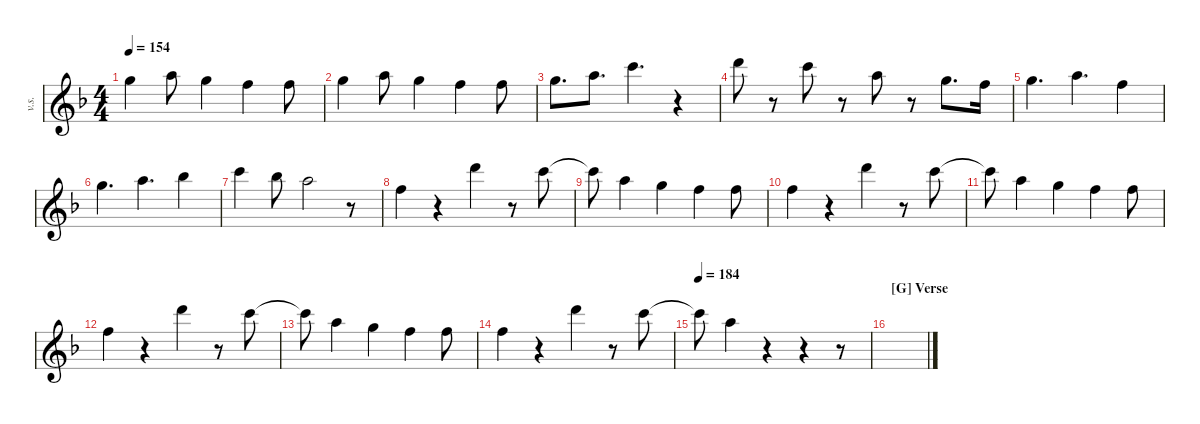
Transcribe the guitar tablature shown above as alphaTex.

\defaultSystemsLayout 4
\hideDynamics
\bracketExtendMode nobrackets
\otherSystemsTrackNameOrientation horizontal
\track ("Vocal Soon" "v.s.") {instrument distortionguitar}
\staff {score}
\tuning (D4 A3 F3 C3 G2 C2)
\ts (4 4)
\tempo 154
\clef g2
\ks dminor
5.1{acc forcenatural}.4{dy mf beam Down} 7.1{acc forcenatural}.8{beam Down} 5.1{acc forcenatural}.4{beam Down} 3.1{acc forcenatural}.4{beam Down} 3.1{acc forcenatural}.8{beam Down} |
5.1{acc forcenatural}.4{beam Down} 7.1{acc forcenatural}.8{beam Down} 5.1{acc forcenatural}.4{beam Down} 3.1{acc forcenatural}.4{beam Down} 3.1{acc forcenatural}.8{beam Down} |
5.1{acc forcenatural}.8{d beam Down} 7.1{acc forcenatural}.8{d beam Down} 10.1{acc forcenatural}.4{d beam Down} r.4{beam Down} |
12.1{acc forcenatural}.8{beam Down} r.8{beam Down} 10.1{acc forcenatural}.8{beam Down} r.8{beam Down} 7.1{acc forcenatural}.8{beam Down} r.8{beam Down} 5.1{acc forcenatural}.8{d beam Down} 3.1{acc forcenatural}.16{beam Down} |
5.1{acc forcenatural}.4{d beam Down} 7.1{acc forcenatural}.4{d beam Down} 3.1{acc forcenatural}.4{beam Down} |
5.1{acc forcenatural}.4{d beam Down} 7.1{acc forcenatural}.4{d beam Down} 8.1{acc b}.4{beam Down} |
10.1{acc forcenatural}.4{beam Down} 8.1{acc b}.8{beam Down} 7.1{acc forcenatural}.2{beam Down} r.8{beam Down} |
3.1{acc forcenatural}.4{beam Down} r.4{beam Down} 12.1{acc forcenatural}.4{beam Down} r.8{beam Down} 10.1{acc forcenatural}.8{beam Down} |
10.1{t acc forcenatural}.8{beam Down} 7.1{acc forcenatural}.4{beam Down} 5.1{acc forcenatural}.4{beam Down} 3.1{acc forcenatural}.4{beam Down} 3.1{acc forcenatural}.8{beam Down} |
3.1{acc forcenatural}.4{beam Down} r.4{beam Down} 12.1{acc forcenatural}.4{beam Down} r.8{beam Down} 10.1{acc forcenatural}.8{beam Down} |
10.1{t acc forcenatural}.8{beam Down} 7.1{acc forcenatural}.4{beam Down} 5.1{acc forcenatural}.4{beam Down} 3.1{acc forcenatural}.4{beam Down} 3.1{acc forcenatural}.8{beam Down} |
3.1{acc forcenatural}.4{beam Down} r.4{beam Down} 12.1{acc forcenatural}.4{beam Down} r.8{beam Down} 10.1{acc forcenatural}.8{beam Down} |
10.1{t acc forcenatural}.8{beam Down} 7.1{acc forcenatural}.4{beam Down} 5.1{acc forcenatural}.4{beam Down} 3.1{acc forcenatural}.4{beam Down} 3.1{acc forcenatural}.8{beam Down} |
3.1{acc forcenatural}.4{beam Down} r.4{beam Down} 12.1{acc forcenatural}.4{beam Down} r.8{beam Down} 10.1{acc forcenatural}.8{beam Down} |
\tempo 184
10.1{t acc forcenatural}.8{beam Down} 7.1{acc forcenatural}.4{beam Down} r.4{beam Down} r.4{beam Down} r.8{beam Down} |
\section ("G" "Verse")
